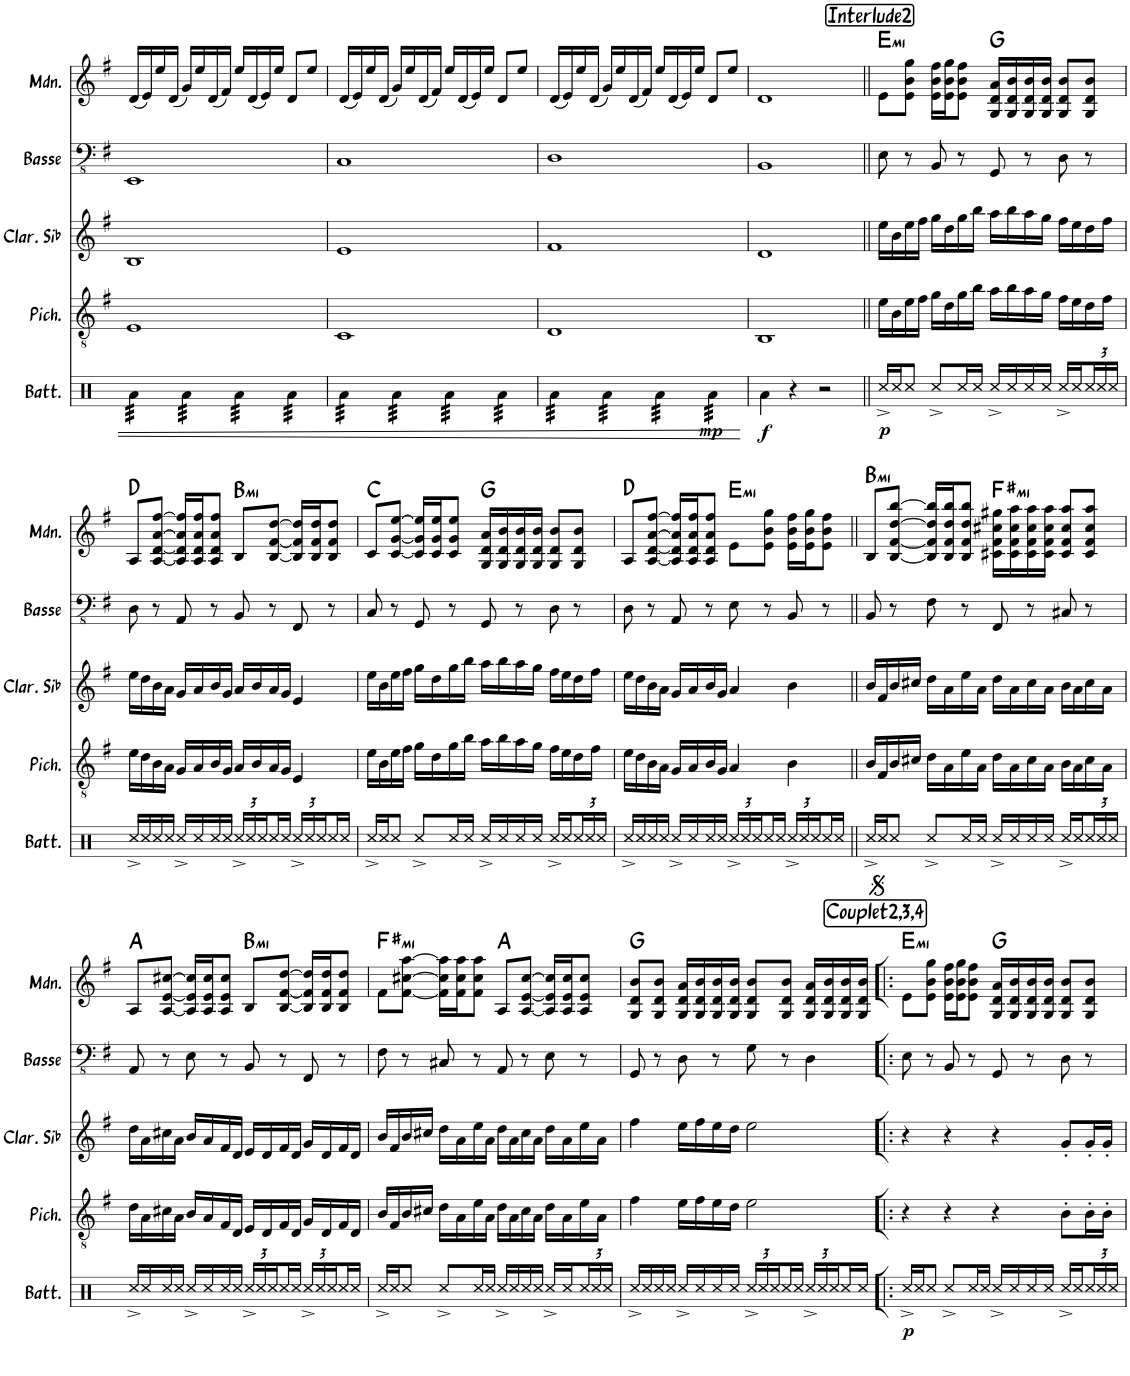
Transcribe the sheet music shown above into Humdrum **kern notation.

**kern	**dynam	**kern	**kern	**kern	**kern	**harte
*part5	*part5	*part4	*part3	*part2	*part1	*part1
*staff5	*staff5	*staff4	*staff3	*staff2	*staff1	*
*I"Batterie	*	*I"Pichotte	*I"Clarinette en Sib	*I"Basse	*I"Mandoline	*
*I'Batt.	*	*I'Pich.	*I'Clar. Sib	*I'Basse	*I'Mdn.	*
!!LO:PB:g=z
*clefX	*	*clefGv2	*clefG2	*clefFv4	*clefG2	*
*	*	*ITrd1c2	*ITrd1c2	*	*	*
*k[]	*	*k[f#]	*k[f#]	*k[f#]	*k[f#]	*
*M4/4	*	*M4/4	*M4/4	*M4/4	*M4/4	*
=29	=29	=29	=29	=29	=29	=29
*tremolo	*	*	*	*	*	*
32Ra\LLL	.	1E	1B	1EEE	(16d/LL	.
32Ra\	.	.	.	.	.	.
32Ra\	.	.	.	.	16e/)	.
32Ra\	.	.	.	.	.	.
32Ra\	.	.	.	.	16ee/	.
32Ra\	.	.	.	.	.	.
32Ra\	.	.	.	.	(16d/JJ	.
32Ra\JJJ	.	.	.	.	.	.
32Ra\LLL	.	.	.	.	16g/LL)	.
32Ra\	.	.	.	.	.	.
32Ra\	.	.	.	.	16ee/	.
32Ra\	.	.	.	.	.	.
32Ra\	.	.	.	.	(16d/	.
32Ra\	.	.	.	.	.	.
32Ra\	.	.	.	.	16f#/JJ)	.
32Ra\JJJ	.	.	.	.	.	.
32Ra\LLL	.	.	.	.	16ee/LL	.
32Ra\	.	.	.	.	.	.
32Ra\	.	.	.	.	(16d/	.
32Ra\	.	.	.	.	.	.
32Ra\	.	.	.	.	16e/)	.
32Ra\	.	.	.	.	.	.
32Ra\	.	.	.	.	16ee/JJ	.
32Ra\JJJ	.	.	.	.	.	.
32Ra\LLL	.	.	.	.	8d/L	.
32Ra\	.	.	.	.	.	.
32Ra\	.	.	.	.	.	.
32Ra\	.	.	.	.	.	.
32Ra\	.	.	.	.	8ee/J	.
32Ra\	.	.	.	.	.	.
32Ra\	.	.	.	.	.	.
32Ra\JJJ	.	.	.	.	.	.
=30	=30	=30	=30	=30	=30	=30
32Ra\LLL	.	1C	1e	1CC	(16d/LL	.
32Ra\	.	.	.	.	.	.
32Ra\	.	.	.	.	16e/)	.
32Ra\	.	.	.	.	.	.
32Ra\	.	.	.	.	16ee/	.
32Ra\	.	.	.	.	.	.
32Ra\	.	.	.	.	(16d/JJ	.
32Ra\JJJ	.	.	.	.	.	.
32Ra\LLL	.	.	.	.	16g/LL)	.
32Ra\	.	.	.	.	.	.
32Ra\	.	.	.	.	16ee/	.
32Ra\	.	.	.	.	.	.
32Ra\	.	.	.	.	(16d/	.
32Ra\	.	.	.	.	.	.
32Ra\	.	.	.	.	16f#/JJ)	.
32Ra\JJJ	.	.	.	.	.	.
32Ra\LLL	.	.	.	.	16ee/LL	.
32Ra\	.	.	.	.	.	.
32Ra\	.	.	.	.	(16d/	.
32Ra\	.	.	.	.	.	.
32Ra\	.	.	.	.	16e/)	.
32Ra\	.	.	.	.	.	.
32Ra\	.	.	.	.	16ee/JJ	.
32Ra\JJJ	.	.	.	.	.	.
32Ra\LLL	.	.	.	.	8d/L	.
32Ra\	.	.	.	.	.	.
32Ra\	.	.	.	.	.	.
32Ra\	.	.	.	.	.	.
32Ra\	.	.	.	.	8ee/J	.
32Ra\	.	.	.	.	.	.
32Ra\	.	.	.	.	.	.
32Ra\JJJ	.	.	.	.	.	.
=31	=31	=31	=31	=31	=31	=31
32Ra\LLL	.	1D	1f#	1DD	(16d/LL	.
32Ra\	.	.	.	.	.	.
32Ra\	.	.	.	.	16e/)	.
32Ra\	.	.	.	.	.	.
32Ra\	.	.	.	.	16ee/	.
32Ra\	.	.	.	.	.	.
32Ra\	.	.	.	.	(16d/JJ	.
32Ra\JJJ	.	.	.	.	.	.
32Ra\LLL	.	.	.	.	16g/LL)	.
32Ra\	.	.	.	.	.	.
32Ra\	.	.	.	.	16ee/	.
32Ra\	.	.	.	.	.	.
32Ra\	.	.	.	.	(16d/	.
32Ra\	.	.	.	.	.	.
32Ra\	.	.	.	.	16f#/JJ)	.
32Ra\JJJ	.	.	.	.	.	.
32Ra\LLL	.	.	.	.	16ee/LL	.
32Ra\	.	.	.	.	.	.
32Ra\	.	.	.	.	(16d/	.
32Ra\	.	.	.	.	.	.
32Ra\	.	.	.	.	16e/)	.
32Ra\	.	.	.	.	.	.
32Ra\	.	.	.	.	16ee/JJ	.
32Ra\JJJ	.	.	.	.	.	.
!	!LO:DY:b	!	!	!	!	!
32Ra\LLL	mp	.	.	.	8d/L	.
32Ra\	.	.	.	.	.	.
32Ra\	.	.	.	.	.	.
32Ra\	.	.	.	.	.	.
32Ra\	.	.	.	.	8ee/J	.
32Ra\	.	.	.	.	.	.
32Ra\	.	.	.	.	.	.
32Ra\JJJ	.	.	.	.	.	.
*Xtremolo	*	*	*	*	*	*
=32	=32	=32	=32	=32	=32	=32
!	!LO:DY:b	!	!	!	!	!
4Ra\	f	1BB	1d	1BBB	1d	.
4r	.	.	.	.	.	.
2r	.	.	.	.	.	.
!!LO:REH:place=s1:a:rj:fs=14:t=Interlude2
=33||	=33||	=33||	=33||	=33||	=33||	=33||
!	!LO:DY:b	!	!	!	!	!LO:H:kt=mi
16Rcc^/LL	p	16e\LL	16ee\LL	8EE\	8e\L	E:min
16Rcc/J	.	16B\	16b\	.	.	.
8Rcc/J	.	16e\	16ee\	8r	8e\ 8b\ 8gg\J	.
.	.	16f#\JJ	16ff#\JJ	.	.	.
8Rcc^/L	.	16g\LL	16gg\LL	8BBB/	16e\ 16b\ 16ff#\LL	.
.	.	16d\	16dd\	.	16e\ 16b\ 16gg\J	.
16Rcc/L	.	16g\	16gg\	8r	8e\ 8b\ 8ff#\J	.
16Rcc/JJ	.	16b\JJ	16bb\JJ	.	.	.
16Rcc^/LL	.	16a\LL	16aa\LL	8GGG/	16G/ 16d/ 16a/LL	G:maj
16Rcc/	.	16b\	16bb\	.	16G/ 16d/ 16b/	.
16Rcc/	.	16a\	16aa\	8r	16G/ 16d/ 16b/	.
16Rcc/JJ	.	16g\JJ	16gg\JJ	.	16G/ 16d/ 16b/JJ	.
16Rcc^/LL	.	16f#\LL	16ff#\LL	8DD\	8G/ 8d/ 8b/L	.
16Rcc/	.	16e\	16ee\	.	.	.
*Xbrackettup	*	*	*	*	*	*
24Rcc/	.	16d\	16dd\	8r	8G/ 8d/ 8b/J	.
24Rcc/	.	.	.	.	.	.
.	.	16f#\JJ	16ff#\JJ	.	.	.
24Rcc/JJ	.	.	.	.	.	.
!!LO:LB:g=z
=34	=34	=34	=34	=34	=34	=34
16Rcc^/LL	.	16e\LL	16ee\LL	8DD\	8A/L	D:maj
16Rcc/	.	16d\	16dd\	.	.	.
16Rcc/	.	16B\	16b\	8r	[8A/ [8d/ [8a/ [8ff#/J	.
16Rcc/JJ	.	16A\JJ	16a\JJ	.	.	.
16Rcc^/LL	.	16G/LL	16g/LL	8AAA/	16A/] 16d/] 16a/] 16ff#/]LL	.
16Rcc/	.	16A/	16a/	.	16A/ 16d/ 16a/ 16ff#/J	.
16Rcc/	.	16B/	16b/	8r	8A/ 8d/ 8a/ 8ff#/J	.
16Rcc/JJ	.	16G/JJ	16g/JJ	.	.	.
!	!	!	!	!	!	!LO:H:kt=mi
24Rcc^/LL	.	16A/LL	16a/LL	8BBB/	8B/L	B:min
24Rcc/	.	.	.	.	.	.
.	.	16B/	16b/	.	.	.
24Rcc/	.	.	.	.	.	.
16Rcc/	.	16A/	16a/	8r	[8B/ [8f#/ [8dd/J	.
16Rcc/JJ	.	16G/JJ	16g/JJ	.	.	.
24Rcc^/LL	.	4E/	4e/	8FFF#/	16B/] 16f#/] 16dd/]LL	.
24Rcc/	.	.	.	.	.	.
.	.	.	.	.	16B/ 16f#/ 16dd/J	.
24Rcc/	.	.	.	.	.	.
16Rcc/	.	.	.	8r	8B/ 8f#/ 8dd/J	.
16Rcc/JJ	.	.	.	.	.	.
=35	=35	=35	=35	=35	=35	=35
16Rcc^/LL	.	16e\LL	16ee\LL	8CC/	8c/L	C:maj
16Rcc/J	.	16B\	16b\	.	.	.
8Rcc/J	.	16e\	16ee\	8r	[8c/ [8g/ [8ee/J	.
.	.	16f#\JJ	16ff#\JJ	.	.	.
8Rcc^/L	.	16g\LL	16gg\LL	8GGG/	16c/] 16g/] 16ee/]LL	.
.	.	16d\	16dd\	.	16c/ 16g/ 16ee/J	.
16Rcc/L	.	16g\	16gg\	8r	8c/ 8g/ 8ee/J	.
16Rcc/JJ	.	16b\JJ	16bb\JJ	.	.	.
16Rcc^/LL	.	16a\LL	16aa\LL	8GGG/	16G/ 16d/ 16a/LL	G:maj
16Rcc/	.	16b\	16bb\	.	16G/ 16d/ 16b/	.
16Rcc/	.	16a\	16aa\	8r	16G/ 16d/ 16b/	.
16Rcc/JJ	.	16g\JJ	16gg\JJ	.	16G/ 16d/ 16b/JJ	.
16Rcc^/LL	.	16f#\LL	16ff#\LL	8DD\	8G/ 8d/ 8b/L	.
16Rcc/	.	16e\	16ee\	.	.	.
24Rcc/	.	16d\	16dd\	8r	8G/ 8d/ 8b/J	.
24Rcc/	.	.	.	.	.	.
.	.	16f#\JJ	16ff#\JJ	.	.	.
24Rcc/JJ	.	.	.	.	.	.
=36	=36	=36	=36	=36	=36	=36
16Rcc^/LL	.	16e\LL	16ee\LL	8DD\	8A/L	D:maj
16Rcc/	.	16d\	16dd\	.	.	.
16Rcc/	.	16B\	16b\	8r	[8A/ [8d/ [8a/ [8ff#/J	.
16Rcc/JJ	.	16A\JJ	16a\JJ	.	.	.
16Rcc^/LL	.	16G/LL	16g/LL	8AAA/	16A/] 16d/] 16a/] 16ff#/]LL	.
16Rcc/	.	16A/	16a/	.	16A/ 16d/ 16a/ 16ff#/J	.
16Rcc/	.	16B/	16b/	8r	8A/ 8d/ 8a/ 8ff#/J	.
16Rcc/JJ	.	16G/JJ	16g/JJ	.	.	.
!	!	!	!	!	!	!LO:H:kt=mi
24Rcc^/LL	.	4A/	4a/	8EE\	8e\L	E:min
24Rcc/	.	.	.	.	.	.
24Rcc/	.	.	.	.	.	.
16Rcc/	.	.	.	8r	8e\ 8b\ 8gg\J	.
16Rcc/JJ	.	.	.	.	.	.
24Rcc^/LL	.	4B\	4b\	8BBB/	16e\ 16b\ 16ff#\LL	.
24Rcc/	.	.	.	.	.	.
.	.	.	.	.	16e\ 16b\ 16gg\J	.
24Rcc/	.	.	.	.	.	.
16Rcc/	.	.	.	8r	8e\ 8b\ 8ff#\J	.
16Rcc/JJ	.	.	.	.	.	.
=37||	=37||	=37||	=37||	=37||	=37||	=37||
!	!	!	!	!	!	!LO:H:kt=mi
16Rcc^/LL	.	16B/LL	16b/LL	8BBB/	8B/L	B:min
16Rcc/J	.	16F#/	16f#/	.	.	.
8Rcc/J	.	16B/	16b/	8r	[8B/ [8f#/ [8dd/ [8bb/J	.
.	.	16c#X/JJ	16cc#X/JJ	.	.	.
8Rcc^/L	.	16d\LL	16dd\LL	8FF#\	16B/] 16f#/] 16dd/] 16bb/]LL	.
.	.	16A\	16a\	.	16B/ 16f#/ 16dd/ 16bb/J	.
16Rcc/L	.	16e\	16ee\	8r	8B/ 8f#/ 8dd/ 8bb/J	.
16Rcc/JJ	.	16A\JJ	16a\JJ	.	.	.
!	!	!	!	!	!	!LO:H:kt=mi
16Rcc^/LL	.	16d\LL	16dd\LL	8FFF#/	16c#X\ 16f#\ 16cc#X\ 16gg#X\LL	F#:min
16Rcc/	.	16A\	16a\	.	16c#\ 16f#\ 16cc#\ 16aa\	.
16Rcc/	.	16c#\	16cc#\	8r	16c#\ 16f#\ 16cc#\ 16aa\	.
16Rcc/JJ	.	16A\JJ	16a\JJ	.	16c#\ 16f#\ 16cc#\ 16aa\JJ	.
16Rcc^/LL	.	16B\LL	16b\LL	8CC#X/	8c#/ 8f#/ 8cc#/ 8aa/L	.
16Rcc/	.	16A\	16a\	.	.	.
24Rcc/	.	16c#\	16cc#\	8r	8c#/ 8f#/ 8cc#/ 8aa/J	.
24Rcc/	.	.	.	.	.	.
.	.	16A\JJ	16a\JJ	.	.	.
24Rcc/JJ	.	.	.	.	.	.
!!LO:LB:g=z
=38	=38	=38	=38	=38	=38	=38
16Rcc^/LL	.	16d\LL	16dd\LL	8AAA/	8A/L	A:maj
16Rcc/	.	16A\	16a\	.	.	.
16Rcc/	.	16c#X\	16cc#X\	8r	[8A/ [8e/ [8cc#X/J	.
16Rcc/JJ	.	16A\JJ	16a\JJ	.	.	.
16Rcc^/LL	.	16B/LL	16b/LL	8EE\	16A/] 16e/] 16cc#/]LL	.
16Rcc/	.	16A/	16a/	.	16A/ 16e/ 16cc#/J	.
16Rcc/	.	16F#/	16f#/	8r	8A/ 8e/ 8cc#/J	.
16Rcc/JJ	.	16D/JJ	16d/JJ	.	.	.
!	!	!	!	!	!	!LO:H:kt=mi
24Rcc^/LL	.	16E/LL	16e/LL	8BBB/	8B/L	B:min
24Rcc/	.	.	.	.	.	.
.	.	16D/	16d/	.	.	.
24Rcc/	.	.	.	.	.	.
16Rcc/	.	16F#/	16f#/	8r	[8B/ [8f#/ [8dd/J	.
16Rcc/JJ	.	16D/JJ	16d/JJ	.	.	.
24Rcc^/LL	.	16G/LL	16g/LL	8FFF#/	16B/] 16f#/] 16dd/]LL	.
24Rcc/	.	.	.	.	.	.
.	.	16D/	16d/	.	16B/ 16f#/ 16dd/J	.
24Rcc/	.	.	.	.	.	.
16Rcc/	.	16F#/	16f#/	8r	8B/ 8f#/ 8dd/J	.
16Rcc/JJ	.	16D/JJ	16d/JJ	.	.	.
=39	=39	=39	=39	=39	=39	=39
!	!	!	!	!	!	!LO:H:kt=mi
16Rcc^/LL	.	16B/LL	16b/LL	8FF#\	8f#\L	F#:min
16Rcc/J	.	16F#/	16f#/	.	.	.
8Rcc/J	.	16B/	16b/	8r	[8f#\ [8cc#X\ [8aa\J	.
.	.	16c#X/JJ	16cc#X/JJ	.	.	.
8Rcc^/L	.	16d\LL	16dd\LL	8CC#X/	16f#\] 16cc#\] 16aa\]LL	.
.	.	16A\	16a\	.	16f#\ 16cc#\ 16aa\J	.
16Rcc/L	.	16e\	16ee\	8r	8f#\ 8cc#\ 8aa\J	.
16Rcc/JJ	.	16A\JJ	16a\JJ	.	.	.
16Rcc^/LL	.	16d\LL	16dd\LL	8AAA/	8A/L	A:maj
16Rcc/	.	16A\	16a\	.	.	.
16Rcc/	.	16c#\	16cc#\	8r	[8A/ [8e/ [8cc#/J	.
16Rcc/JJ	.	16A\JJ	16a\JJ	.	.	.
16Rcc^/LL	.	16d\LL	16dd\LL	8EE\	16A/] 16e/] 16cc#/]LL	.
16Rcc/	.	16A\	16a\	.	16A/ 16e/ 16cc#/J	.
24Rcc/	.	16e\	16ee\	8r	8A/ 8e/ 8cc#/J	.
24Rcc/	.	.	.	.	.	.
.	.	16A\JJ	16a\JJ	.	.	.
24Rcc/JJ	.	.	.	.	.	.
=40	=40	=40	=40	=40	=40	=40
16Rcc^/LL	.	4f#\	4ff#\	8GGG/	8G/ 8d/ 8b/L	G:maj
16Rcc/	.	.	.	.	.	.
16Rcc/	.	.	.	8r	8G/ 8d/ 8b/J	.
16Rcc/JJ	.	.	.	.	.	.
16Rcc^/LL	.	16e\LL	16ee\LL	8DD\	16G/ 16d/ 16a/LL	.
16Rcc/	.	16f#\	16ff#\	.	16G/ 16d/ 16b/	.
16Rcc/	.	16e\	16ee\	8r	16G/ 16d/ 16b/	.
16Rcc/JJ	.	16d\JJ	16dd\JJ	.	16G/ 16d/ 16b/JJ	.
24Rcc^/LL	.	2e\	2ee\	8GG\	8G/ 8d/ 8b/L	.
24Rcc/	.	.	.	.	.	.
24Rcc/	.	.	.	.	.	.
16Rcc/	.	.	.	8r	8G/ 8d/ 8b/J	.
16Rcc/JJ	.	.	.	.	.	.
24Rcc^/LL	.	.	.	4DD\	16G/ 16d/ 16a/LL	.
24Rcc/	.	.	.	.	.	.
.	.	.	.	.	16G/ 16d/ 16b/	.
24Rcc/	.	.	.	.	.	.
16Rcc/	.	.	.	.	16G/ 16d/ 16b/	.
16Rcc/JJ	.	.	.	.	16G/ 16d/ 16b/JJ	.
!!LO:REH:place=s1:a:rj:fs=14:t=Couplet2,3,4
=41!|:	=41!|:	=41!|:	=41!|:	=41!|:	=41!|:	=41!|:
!	!LO:DY:b	!	!	!	!	!LO:H:kt=mi
16Rcc^/LL	p	4r	4r	8EE\	8e\L	E:min
16Rcc/J	.	.	.	.	.	.
8Rcc/J	.	.	.	8r	8e\ 8b\ 8gg\J	.
8Rcc^/L	.	4r	4r	8BBB/	16e\ 16b\ 16ff#\LL	.
.	.	.	.	.	16e\ 16b\ 16gg\J	.
16Rcc/L	.	.	.	8r	8e\ 8b\ 8ff#\J	.
16Rcc/JJ	.	.	.	.	.	.
16Rcc^/LL	.	4r	4r	8GGG/	16G/ 16d/ 16a/LL	G:maj
16Rcc/	.	.	.	.	16G/ 16d/ 16b/	.
16Rcc/	.	.	.	8r	16G/ 16d/ 16b/	.
16Rcc/JJ	.	.	.	.	16G/ 16d/ 16b/JJ	.
16Rcc^/LL	.	8B'\L	8g'/L	8DD\	8G/ 8d/ 8b/L	.
16Rcc/	.	.	.	.	.	.
24Rcc/	.	16B'\L	16g'/L	8r	8G/ 8d/ 8b/J	.
24Rcc/	.	.	.	.	.	.
.	.	16B'\JJ	16g'/JJ	.	.	.
24Rcc/JJ	.	.	.	.	.	.
=	=	=	=	=	=	=
*-	*-	*-	*-	*-	*-	*-
